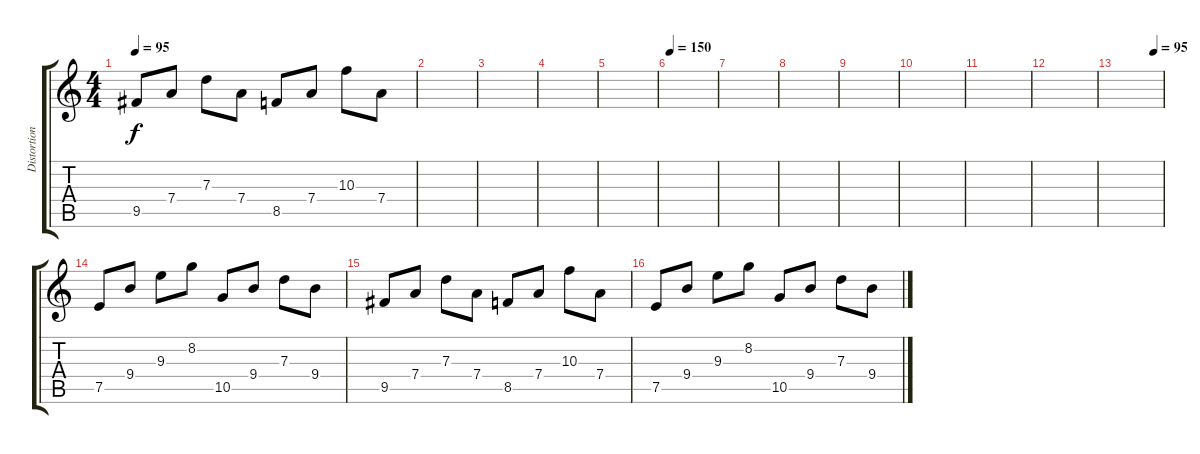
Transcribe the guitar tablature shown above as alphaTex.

\track ("Distortion 2" "Distortion") {instrument distortionguitar}
\staff {score tabs}
\tuning (E4 B3 G3 D3 A2 E2) {hide}
\ts (4 4)
\tempo 95
\clef g2
\ks c
9.5.8{dy f} 7.4.8 7.3.8 7.4.8 8.5.8 7.4.8 10.3.8 7.4.8 |
|
|
|
|
\tempo 150
|
|
|
|
|
|
|
\tempo (95 0.8125)
|
7.5.8 9.4.8 9.3.8 8.2.8 10.5.8 9.4.8 7.3.8 9.4.8 |
9.5.8 7.4.8 7.3.8 7.4.8 8.5.8 7.4.8 10.3.8 7.4.8 |
7.5.8 9.4.8 9.3.8 8.2.8 10.5.8 9.4.8 7.3.8 9.4.8
